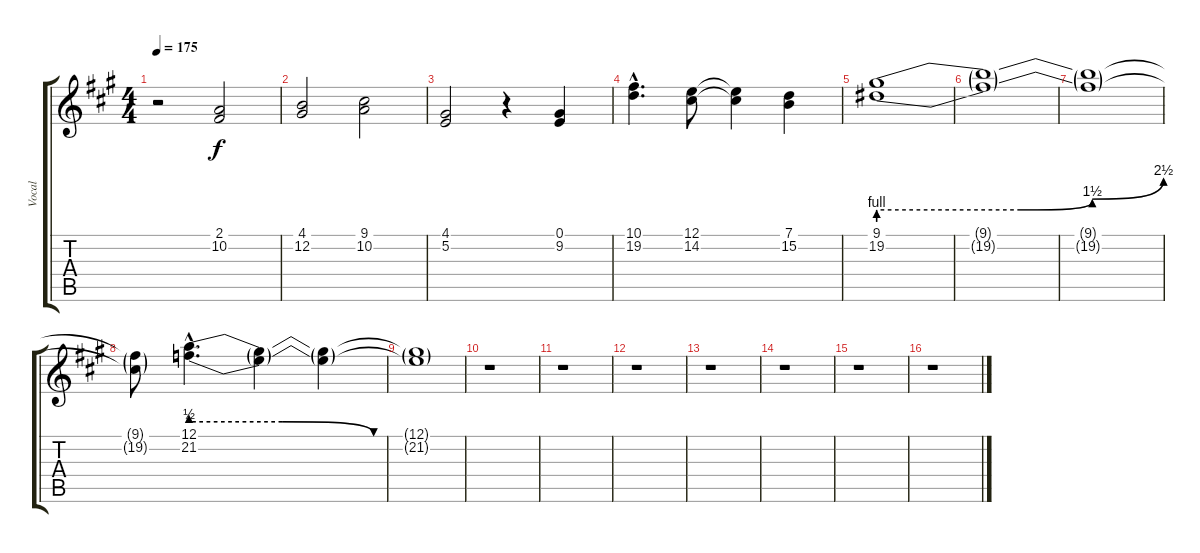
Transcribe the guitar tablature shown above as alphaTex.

\track ("Vocal" "Vocal") {instrument lead6voice}
\staff {score tabs}
\tuning (E4 B3 G3 D3 A2 E2) {hide}
\ts (4 4)
\tempo 175
\clef g2
\ks a
r.2{dy f} (2.1 10.2).2 |
(4.1 12.2).2 (9.1 10.2).2 |
(4.1 5.2).2 r.4 (0.1 9.2).4 |
(10.1{hac} 19.2{hac}).4{d} (12.1 14.2).8 (12.1{t} 14.2{t}).4 (7.1 15.2).4 |
(9.1{be (custom 0 4 30 4 45 6 60 10)} 19.2{be (custom 0 4 30 4 45 6 60 10)}).1 |
(9.1{t} 19.2{t}).1 |
(9.1{t} 19.2{t}).1 |
(9.1{t} 19.2{t}).8 (12.1{be (custom 0 2 20 2 40 0 60 0) hac} 21.2{be (custom 0 2 20 2 40 0 60 0) hac}).4{d} (12.1{t} 21.2{t}).4 (12.1{t} 21.2{t}).4 |
(12.1{t} 21.2{t}).1 |
r.1 |
r.1 |
r.1 |
r.1 |
r.1 |
r.1 |
r.1
